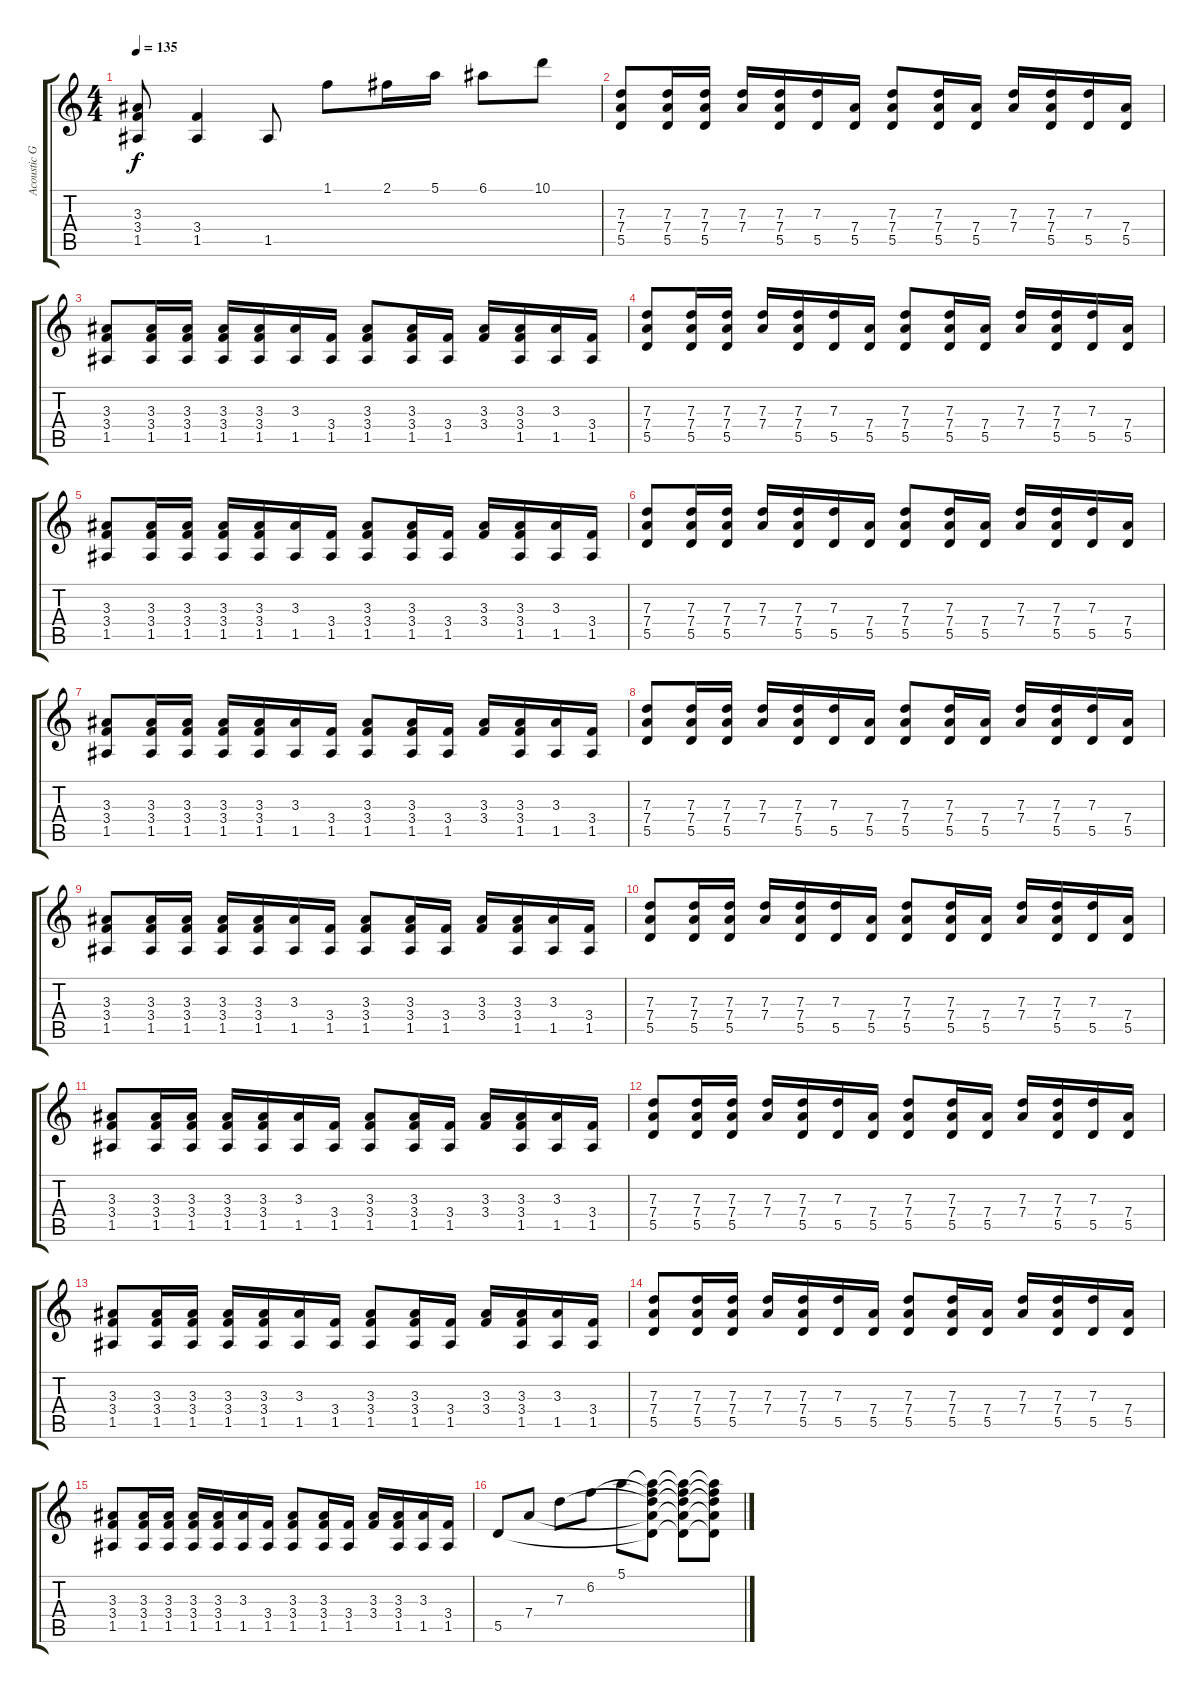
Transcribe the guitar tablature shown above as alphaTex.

\track ("Acoustic Guitar 2" "Acoustic G") {instrument acousticguitarsteel}
\staff {score tabs}
\tuning (E4 B3 G3 D3 A2 E2) {hide}
\ts (4 4)
\tempo 135
\clef g2
\ks c
(3.3 3.4 1.5).8{dy f} (3.4 1.5).4 1.5.8 1.1.8 2.1.16 5.1.16 6.1.8 10.1.8 |
(7.3 7.4 5.5).8 (7.3 7.4 5.5).16 (7.3 7.4 5.5).16 (7.3 7.4).16 (7.3 7.4 5.5).16 (7.3 5.5).16 (7.4 5.5).16 (7.3 7.4 5.5).8 (7.3 7.4 5.5).16 (7.4 5.5).16 (7.3 7.4).16 (7.3 7.4 5.5).16 (7.3 5.5).16 (7.4 5.5).16 |
(3.3 3.4 1.5).8 (3.3 3.4 1.5).16 (3.3 3.4 1.5).16 (3.3 3.4 1.5).16 (3.3 3.4 1.5).16 (3.3 1.5).16 (3.4 1.5).16 (3.3 3.4 1.5).8 (3.3 3.4 1.5).16 (3.4 1.5).16 (3.3 3.4).16 (3.3 3.4 1.5).16 (3.3 1.5).16 (3.4 1.5).16 |
(7.3 7.4 5.5).8 (7.3 7.4 5.5).16 (7.3 7.4 5.5).16 (7.3 7.4).16 (7.3 7.4 5.5).16 (7.3 5.5).16 (7.4 5.5).16 (7.3 7.4 5.5).8 (7.3 7.4 5.5).16 (7.4 5.5).16 (7.3 7.4).16 (7.3 7.4 5.5).16 (7.3 5.5).16 (7.4 5.5).16 |
(3.3 3.4 1.5).8 (3.3 3.4 1.5).16 (3.3 3.4 1.5).16 (3.3 3.4 1.5).16 (3.3 3.4 1.5).16 (3.3 1.5).16 (3.4 1.5).16 (3.3 3.4 1.5).8 (3.3 3.4 1.5).16 (3.4 1.5).16 (3.3 3.4).16 (3.3 3.4 1.5).16 (3.3 1.5).16 (3.4 1.5).16 |
(7.3 7.4 5.5).8 (7.3 7.4 5.5).16 (7.3 7.4 5.5).16 (7.3 7.4).16 (7.3 7.4 5.5).16 (7.3 5.5).16 (7.4 5.5).16 (7.3 7.4 5.5).8 (7.3 7.4 5.5).16 (7.4 5.5).16 (7.3 7.4).16 (7.3 7.4 5.5).16 (7.3 5.5).16 (7.4 5.5).16 |
(3.3 3.4 1.5).8 (3.3 3.4 1.5).16 (3.3 3.4 1.5).16 (3.3 3.4 1.5).16 (3.3 3.4 1.5).16 (3.3 1.5).16 (3.4 1.5).16 (3.3 3.4 1.5).8 (3.3 3.4 1.5).16 (3.4 1.5).16 (3.3 3.4).16 (3.3 3.4 1.5).16 (3.3 1.5).16 (3.4 1.5).16 |
(7.3 7.4 5.5).8 (7.3 7.4 5.5).16 (7.3 7.4 5.5).16 (7.3 7.4).16 (7.3 7.4 5.5).16 (7.3 5.5).16 (7.4 5.5).16 (7.3 7.4 5.5).8 (7.3 7.4 5.5).16 (7.4 5.5).16 (7.3 7.4).16 (7.3 7.4 5.5).16 (7.3 5.5).16 (7.4 5.5).16 |
(3.3 3.4 1.5).8 (3.3 3.4 1.5).16 (3.3 3.4 1.5).16 (3.3 3.4 1.5).16 (3.3 3.4 1.5).16 (3.3 1.5).16 (3.4 1.5).16 (3.3 3.4 1.5).8 (3.3 3.4 1.5).16 (3.4 1.5).16 (3.3 3.4).16 (3.3 3.4 1.5).16 (3.3 1.5).16 (3.4 1.5).16 |
(7.3 7.4 5.5).8 (7.3 7.4 5.5).16 (7.3 7.4 5.5).16 (7.3 7.4).16 (7.3 7.4 5.5).16 (7.3 5.5).16 (7.4 5.5).16 (7.3 7.4 5.5).8 (7.3 7.4 5.5).16 (7.4 5.5).16 (7.3 7.4).16 (7.3 7.4 5.5).16 (7.3 5.5).16 (7.4 5.5).16 |
(3.3 3.4 1.5).8 (3.3 3.4 1.5).16 (3.3 3.4 1.5).16 (3.3 3.4 1.5).16 (3.3 3.4 1.5).16 (3.3 1.5).16 (3.4 1.5).16 (3.3 3.4 1.5).8 (3.3 3.4 1.5).16 (3.4 1.5).16 (3.3 3.4).16 (3.3 3.4 1.5).16 (3.3 1.5).16 (3.4 1.5).16 |
(7.3 7.4 5.5).8 (7.3 7.4 5.5).16 (7.3 7.4 5.5).16 (7.3 7.4).16 (7.3 7.4 5.5).16 (7.3 5.5).16 (7.4 5.5).16 (7.3 7.4 5.5).8 (7.3 7.4 5.5).16 (7.4 5.5).16 (7.3 7.4).16 (7.3 7.4 5.5).16 (7.3 5.5).16 (7.4 5.5).16 |
(3.3 3.4 1.5).8 (3.3 3.4 1.5).16 (3.3 3.4 1.5).16 (3.3 3.4 1.5).16 (3.3 3.4 1.5).16 (3.3 1.5).16 (3.4 1.5).16 (3.3 3.4 1.5).8 (3.3 3.4 1.5).16 (3.4 1.5).16 (3.3 3.4).16 (3.3 3.4 1.5).16 (3.3 1.5).16 (3.4 1.5).16 |
(7.3 7.4 5.5).8 (7.3 7.4 5.5).16 (7.3 7.4 5.5).16 (7.3 7.4).16 (7.3 7.4 5.5).16 (7.3 5.5).16 (7.4 5.5).16 (7.3 7.4 5.5).8 (7.3 7.4 5.5).16 (7.4 5.5).16 (7.3 7.4).16 (7.3 7.4 5.5).16 (7.3 5.5).16 (7.4 5.5).16 |
(3.3 3.4 1.5).8 (3.3 3.4 1.5).16 (3.3 3.4 1.5).16 (3.3 3.4 1.5).16 (3.3 3.4 1.5).16 (3.3 1.5).16 (3.4 1.5).16 (3.3 3.4 1.5).8 (3.3 3.4 1.5).16 (3.4 1.5).16 (3.3 3.4).16 (3.3 3.4 1.5).16 (3.3 1.5).16 (3.4 1.5).16 |
5.5.8 7.4.8 7.3.8 6.2.8 5.1.8 (5.1{t} 6.2{t} 7.3{t} 7.4{t} 5.5{t}).8 (5.1{t} 6.2{t} 7.3{t} 7.4{t} 5.5{t}).8 (5.1{t} 6.2{t} 7.3{t} 7.4{t} 5.5{t}).8
